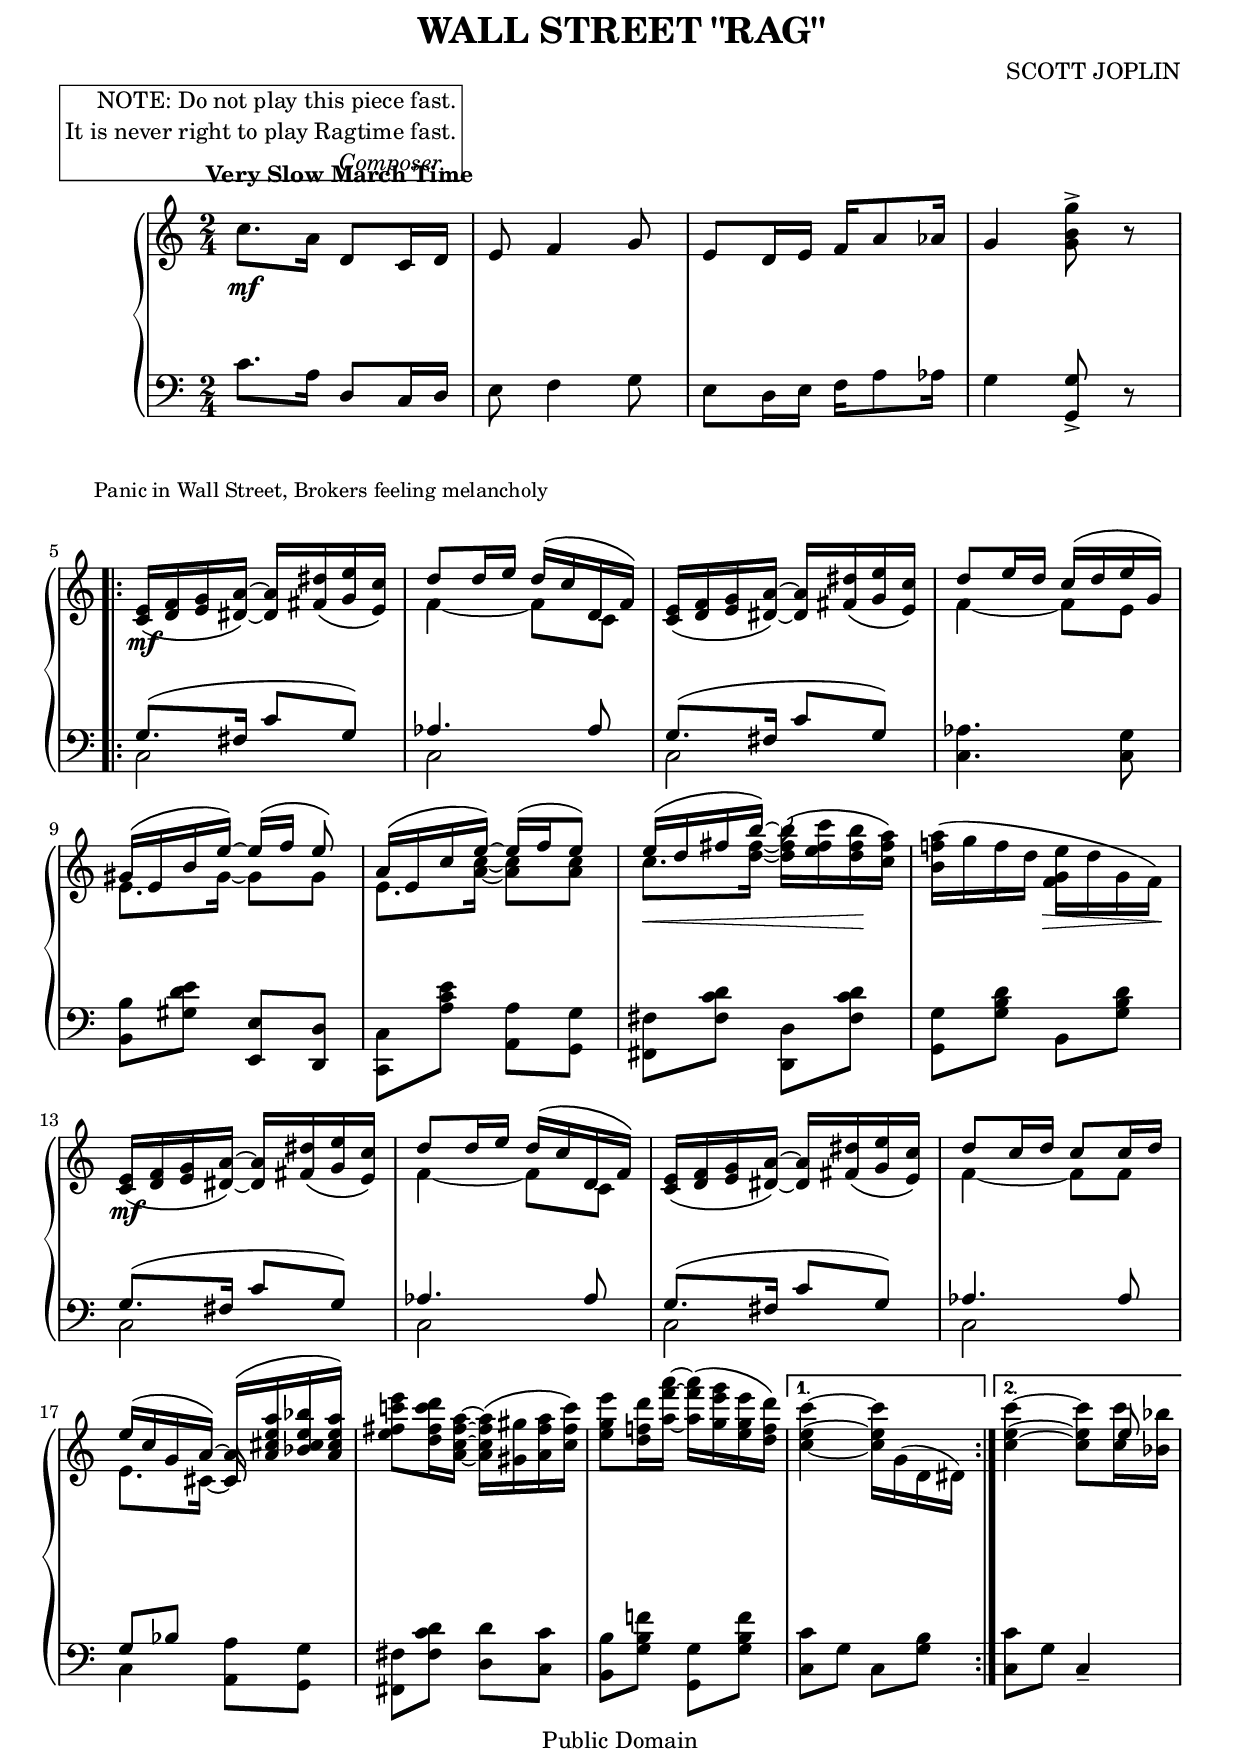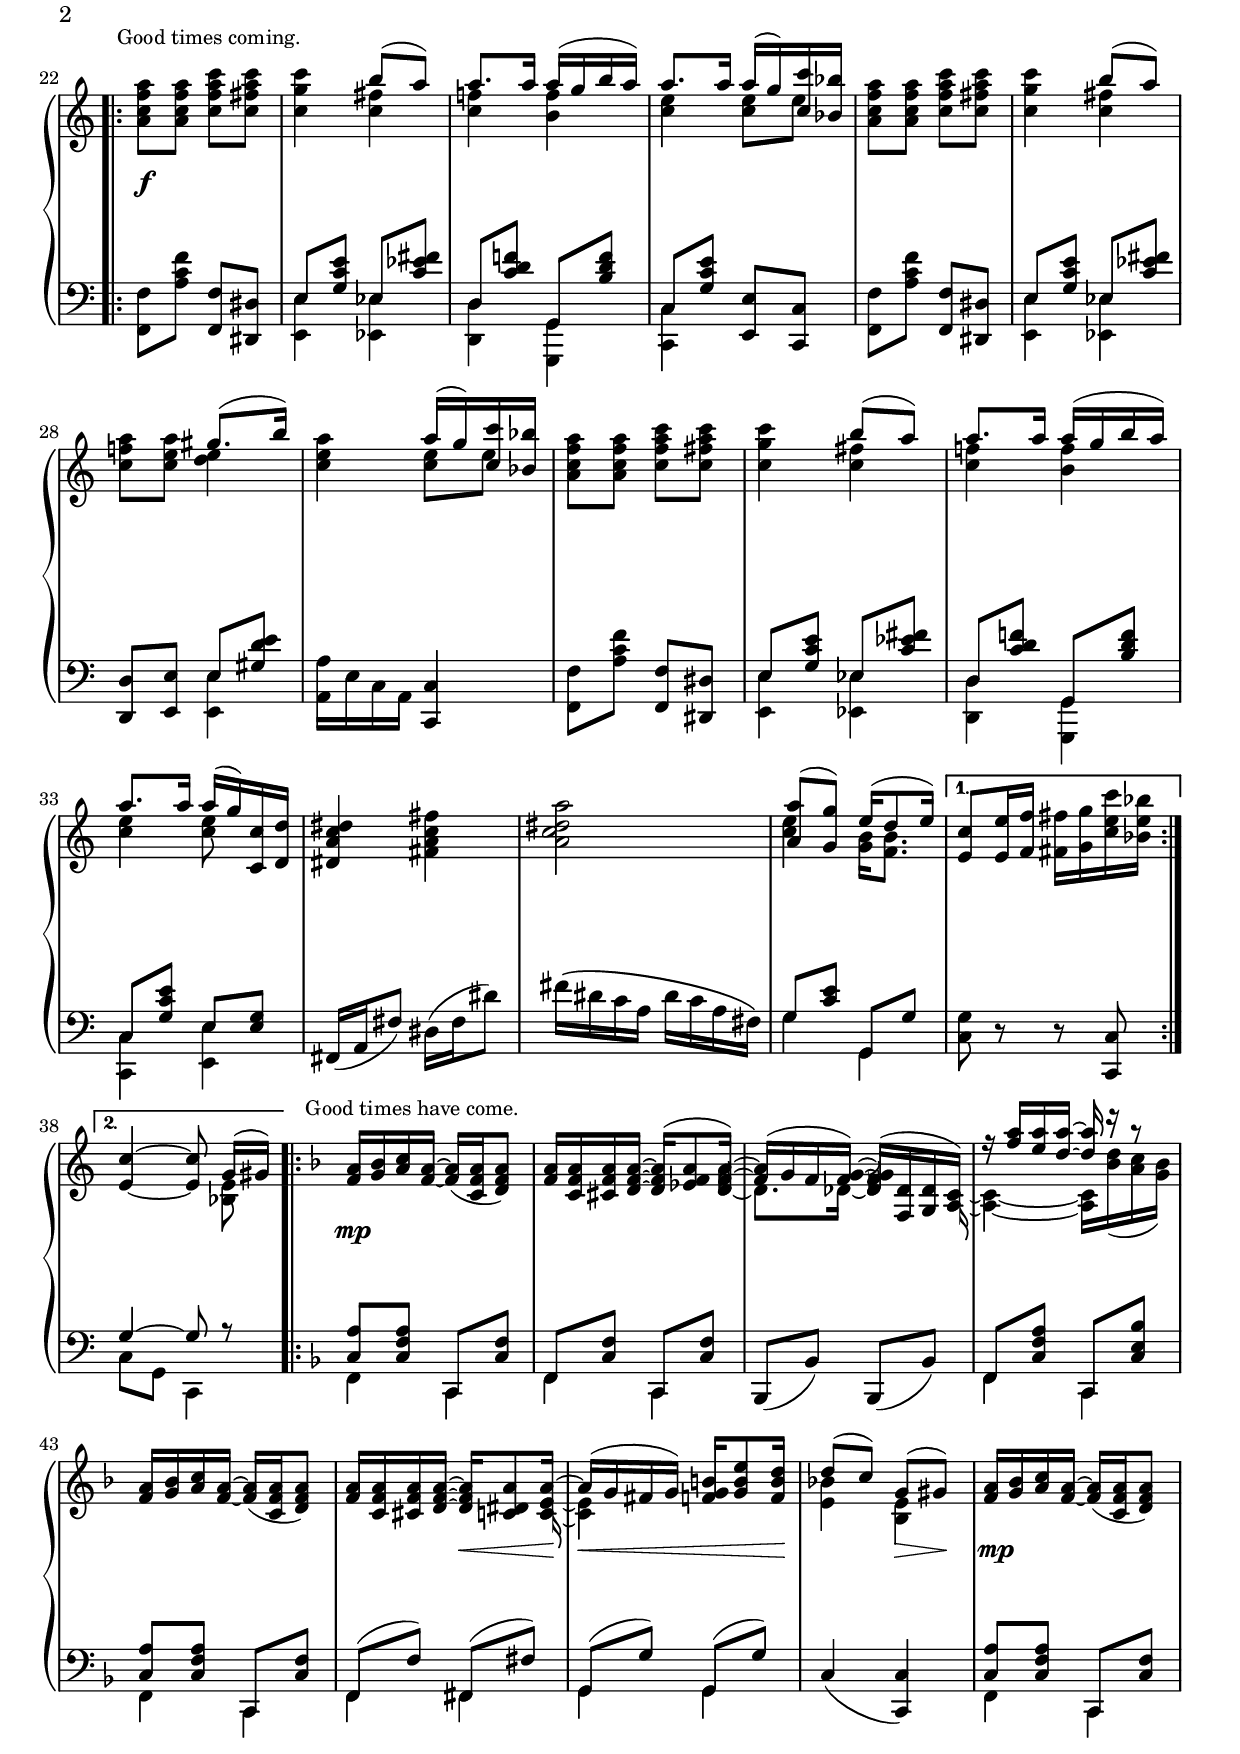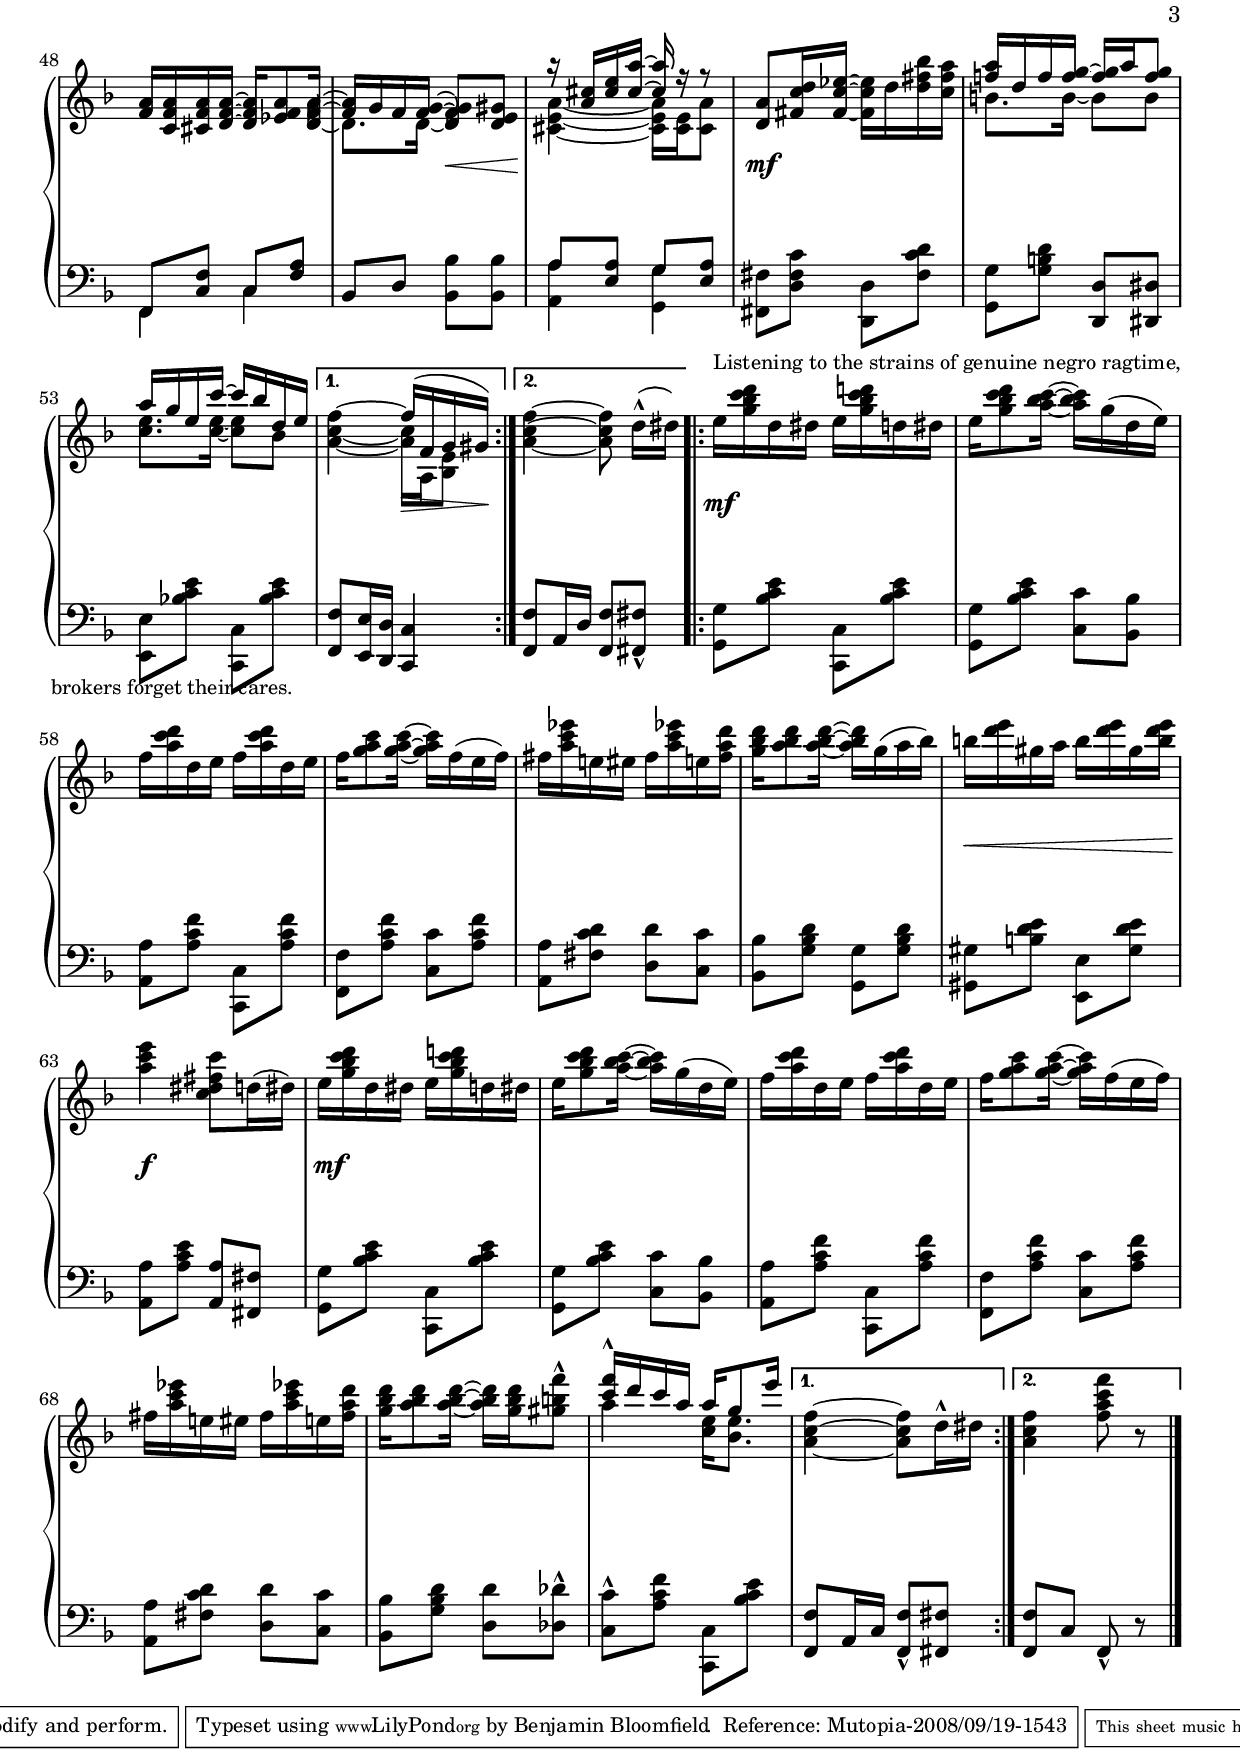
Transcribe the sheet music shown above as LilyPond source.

\version "2.10.10"
\include "english.ly"
\header {

 title="WALL STREET \"RAG\""
 composer="SCOTT JOPLIN"
 piece=\markup { \column { \override #'(box-padding . 0.5) 
		\override #'(extra-offset . #'( 12 . 2 )) \left-align \box 
		\column { \right-align { "NOTE: Do not play this piece fast." "It is never right to play Ragtime fast." \italic { \line { "Composer." \hspace #1.0 } } } } } }

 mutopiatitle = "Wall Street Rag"
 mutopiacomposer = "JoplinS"
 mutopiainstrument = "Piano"
 date = "1909"
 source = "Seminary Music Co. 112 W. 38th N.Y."
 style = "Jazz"
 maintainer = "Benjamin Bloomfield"
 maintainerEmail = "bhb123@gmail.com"
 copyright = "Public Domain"
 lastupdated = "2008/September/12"

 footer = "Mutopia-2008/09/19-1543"
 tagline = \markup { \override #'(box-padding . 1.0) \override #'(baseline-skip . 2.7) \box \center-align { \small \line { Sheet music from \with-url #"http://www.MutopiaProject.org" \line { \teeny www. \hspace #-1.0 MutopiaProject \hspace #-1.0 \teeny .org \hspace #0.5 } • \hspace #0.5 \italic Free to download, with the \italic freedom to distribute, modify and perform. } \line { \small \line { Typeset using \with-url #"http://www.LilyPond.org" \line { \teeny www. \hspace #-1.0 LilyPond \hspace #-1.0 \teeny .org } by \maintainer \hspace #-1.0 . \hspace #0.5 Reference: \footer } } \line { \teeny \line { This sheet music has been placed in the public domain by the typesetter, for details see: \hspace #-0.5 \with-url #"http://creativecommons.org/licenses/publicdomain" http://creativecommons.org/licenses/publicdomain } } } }
}

     stemExtend = \once \override Stem #'length = #22
     noStem = \once \override Stem #'length = #0
     noFlag = \once \override Stem #'flag-style = #'no-flag


\paper {
	between-system-padding = #0
	between-system-space = #0.1
	ragged-last-bottom=##f
	top-margin = 1\mm
	bottom-margin = 1\mm
	between-title-space = 0\mm
	page-top-space = 1\mm
}

     upper = \relative c'' {
       \clef treble
       \key c \major
       \time 2/4
\once \override TextScript #'extra-offset = #'( -3 . 2 )     
	c8.[^\markup \bold "Very Slow March Time" a16] d,8[ c16 d] |	%1
	e8 f4 g8 |			%2
	e8[ d16 e] f[ a8 af16] |	%3
	g4 <g b g'>8-> r |		%4
\break
	\repeat volta 2 {
\once \override TextScript #'extra-offset = #'( -4 . 3.0 )
	<e c>16[\(^\markup \smaller { "Panic in Wall Street, Brokers feeling melancholy" } <f d> <g e> <a ds,>]\)~ <a ds,>[ <fs ds'>\( <g e'> <e c'>]\) |		%5
	<< {\stemUp d'8[ d16 e] d16[\( c d, f]\) } \\
	     {\stemDown f4~ f8[ c] } >> | \stemNeutral				%6
	<e c>16[\( <f d> <g e> <a ds,>]\)~ <a ds,>[ <fs ds'>\( <g e'> <e c'>]\) |		%7
	<< {\stemUp d'8[ e16 d] c16[\( d e g,]\) } \\
	     {\stemDown f4~ f8[ e] } >>						%8

\break
	<< { \stemUp gs16[\( e b' e]\)~ e[\( f] e8]\) } \\
	     { \stemDown e,8.[ gs16]~ gs8[ gs] } >> |					%9
	<< { \stemUp a16[\( e c' e]\)~ e[( f e8]) } \\
	     { \stemDown e,8.[ <a c>16]~ <a c>8[ <a c>] } >> |				%10
	<< { \stemUp e'16[\( d fs b]\)~ \stemDown <b fs d>[\( <c fs, e> <b fs d> <a fs c>]\) } \\
	     { \stemDown c,8.[ <d fs>16]~ \noStem \noFlag
		 <d fs> s8. } >> |				%11
	<b f'! a>16[\( g' f d] <e g,f>[ d g, f]\)		%12

\break
	<e c>16[\( <f d> <g e> <a ds,>]\)~ <a ds,>[ <fs ds'>\( <g e'> <e c'>]\) |		%13
	<< {\stemUp d'8[ d16 e] d16[\( c d, f]\) } \\
	     {\stemDown f4~ f8[ c] } >> | \stemNeutral				%14
	<e c>16[\( <f d> <g e> <a ds,>]\)~ <a ds,>[ <fs ds'>\( <g e'> <e c'>]\) |		%15
	<< {\stemUp d'8[ c16 d] c8[ c16 d] } \\
	     {\stemDown f,4~ f8[ f] } >>							%16

\break
	<< {\stemUp e'16[\( c g a]\)~ <a cs,>[\( <a cs e a> <bf cs e bf'> <a cs e a>]\) } \\
	   {\stemDown e8.[ cs16]~ \noFlag \stemUp cs s8. } >> |						%17
	\stemNeutral
	<e' fs c'! e>8[ <d fs c' d>16 <a c fs a>]~ <a c fs a>[\( <gs gs'> <a fs' a> <c fs c'>]\) |	%18
	<e g e'>8[ <d f! d'>16 <a' f' a>]~ <a f' a>[\( <g e' g> <e g e'> <d f d'>]\) |			%18
	}
	\alternative {
		{ <c e c'>4~ <c e c'>16[ g( d ds]) }
		{ << { \stemDown <c' e c'>4~ <c e c'>8[ <c c'>16 <bf bf'>] } \\
		     { \stemUp s4. e8 } >> }
	}
	\stemNeutral

\pageBreak
%Page Two
	\repeat volta 2 {
\once \override TextScript #'extra-offset = #'( -2 . 1.5 )
	<a, c f a>8[^\markup \smaller { "Good times coming." } <a c f a>] <c f a c>[ <c fs a c>] |	%22
	<c g' c>4
	<< { \stemUp b'8[( a]) } \\
	   { \stemDown <fs c>4 } >> |				%23
	<< { \stemUp a8.[ a16] a[( g b a]) } \\
	   { \stemDown <f! c>4 <f b,> } >> |			%24
	<< { \stemUp a8.[ a16] a[( g) <c c,> <bf bf,>] } \\
	   { \stemDown <c, e>4 <c e>8[ e] } >> |			%25
	\stemNeutral
	<a, c f a>8[ <a c f a>] <c f a c>[ <c fs a c>] |	%26
	<c g' c>4
	<< { \stemUp b'8[( a]) } \\
	   { \stemDown <fs c>4 } >> |				%27
	
%\break
	\stemNeutral
	<c f! a>8[ <c e a>]
	<< { \stemUp gs'8.[( b16]) } \\
	   { \stemDown <d, e>4 } >> |				%28
	\stemNeutral
	<c e a>4
	<< { \stemUp a'16[( g) <c c,> <bf bf,>] } \\
	   { \stemDown <c, e>8[ e] } >> |			%29
	\stemNeutral
	<a, c f a>8[ <a c f a>] <c f a c>[ <c fs a c>] |	%30
	<c g' c>4
	<< { \stemUp b'8[( a]) } \\
	   { \stemDown <fs c>4 } >> |				%31
	<< { \stemUp a8.[ a16] a[( g b a]) } \\
	   { \stemDown <f! c>4 <f b,> } >> |			%32

%\break
	<< { \stemUp a8.[ a16] a[( g) <c, c,> <d d,>] } \\
	   { \stemDown <c e >4 <c e>8 s } >> |			%33
	\stemNeutral
	<ds, a' c ds>4 <fs a c fs> |				%34
	<a c ds a'>2 |						%35
	<< { \stemUp <a a'>8[( <g g'>]) e'16[( d8 e16]) } \\
	   { \stemDown <c e>4 <g b>16[ <f b>8.] } >> |		%36
	\stemNeutral
	} % end repeat
	\alternative {
		{ <e c'>8[ <e e'>16 <f f'>] <fs fs'>[ <g g'> <c e c'> <bf e bf'>] }
%\break
		{ <c e,>4~ <c e,>8
		  << { \stemUp g16[( gs]) } \\
		     { \stemDown <e bf>8 } >> }
	}

	\key f \major
	\repeat volta 2 {
\once \override TextScript #'extra-offset = #'( -4 . 1.0 )
	<f a>16[^\markup \smaller { "Good times have come." } <g bf> <a c> <f a>]~ <f a>[( <a f c> <a f d>8]) |				%39
	<< { \stemUp <f a>16[ <c f a> <cs f a> <d f a>]~ <d f a>[( <ef f a>8 <d f a>16])~ |	%40
		<f a>16[( g f <f g>])~ <df f g>[( <df f,> <df g,> <c a>]) |			%41
		r <f' a>[ <e a> <d a'>]~ <d a'> r16 r8 | } \\		%42
	   { \stemDown s4. s16 \noStem \noFlag d,16~ |						%40
		d8.[ df16]~ \noStem \noFlag df s8 \noStem \noFlag \stemUp <c a>16~ |		%41
		\stemDown <c a>4~ <c a>16[ <bf' d>( <a c> <g bf>]) | } >> 			%42

%\break
	\stemNeutral
	<f a>16[ <g bf> <a c> <f a>]~ <f a>[( <a f c> <a f d>8]) |				%43
	<< { \stemUp <f a>16[ <c f a> <cs f a> <d f a>]~ <d f a>[ <c ds a'>8 <c e a>16]~ |	%44
		a'[( g fs g]) } \\
	   { \stemDown s4. s16 \noStem \noFlag \stemUp <e c>16~ |				%43
		\stemDown <e c>4 } >>
	\stemNeutral
	<f g b>16[ <g b e>8 <f b d>16] |							%44
	<< { \stemUp d'8[( c]) g[( gs]) } \\
	   { \stemDown <e bf'!>4 <e bf> } >> |							%45
	<f a>16[ <g bf> <a c> <f a>]~ <f a>[( <a f c> <a f d>8]) |				%46

\pageBreak
% Page 3

	<< { \stemUp <f a>16[ <c f a> <cs f a> <d f a>]~ <d f a>[ <ef f a>8 <d f a>16]~ |	%48
		<f a>16[ g f <f g>]~ <d f g>8[ <d e gs>] |} \\					%49
	 { \stemDown s4.. \noStem \noFlag d16~ |
		d8.[ d16]~ \noStem \noFlag d8 s8 | } >>
	<< { \stemUp r16 <a' cs>[ <cs e> <cs a'>]~ <cs a'> r16 r8 } \\
	   { \stemDown <a e cs>4~ <a e cs>16[ <e cs> <a cs,>8] } >> |
	\stemNeutral
	<a d,>8[ <d c fs,>16 <ef c fs,>]~ <ef c fs,>[ d <d fs bf> <c fs a>] |
	<< { \stemUp <f! a>[ d f <f g>]~ <f g>[ a <f g>8] } \\
	   { \stemDown b,8.[ b16]~ b8[ b] } >> |

%\break
	<< { \stemUp a'16[ g e c']~ c[ bf d, e] } \\
	   { \stemDown <c e>8.[ <c e>16]~ <c e>8[ bf] } >> |
	} % end repeat
	\alternative {
		{ << { \stemDown \noStem \noFlag f'4~ \stemUp f16[( f, g gs]) } \\
			{ \stemDown <a c f>4~ <a c>16[ a, <bf e>8] \stemNeutral } >> }
		{ <a' c f>4~ <a c f>8 d16[(-^ ds]) }
	}

	\repeat volta 2 {
\once \override TextScript #'padding = #4
	e16[^\markup \smaller { "Listening to the strains of genuine negro ragtime," } <g bf c d> d ds] e[ <g bf c d!> d ds] |
	e[ <g bf c d>8 <a bf c>16]~ <a bf c>[ g( d e]) |

\break
\once \override TextScript #'extra-offset = #'( -8.5 . 2.5 )
	f[^\markup \smaller { "brokers forget their cares." } <a c d> d, e] f[ <a c d> d, e] |
	f[ <g a c>8 <g a c>16]~ <g a c>[ f( e f]) |
	fs[ <a c ef> e! es] fs[ <a c ef!> e! <fs a d>] |
	<g bf d>[ <a bf d>8 <a bf d>16]~ <a bf d>[ g( a bf]) |
	b[ <d e> gs, a] b[ <d e> gs, <b d e>] |

%\break
	<a c e>4 <c fs, ds c>8[ d,16( ds]) |
	e16[ <g bf c d> d ds] e[ <g bf c d!> d ds] |
	e[ <g bf c d>8 <a bf c>16]~ <a bf c>[ g( d e]) |
	f[ <a c d> d, e] f[ <a c d> d, e] |
	f[ <g a c>8 <g a c>16]~ <g a c>[ f( e f]) |

	fs[ <a c ef> e! es] fs[ <a c ef!> e! <fs a d>] |
	<g bf d>[ <a bf d>8 <a bf d>16]~ <a bf d>[ <g bf d> <gs b f'>8-^] |
	<< { \stemUp <c f>16[^^ d c a] a[ g8 e'16] } \\
	   { \stemDown a,4 <e c>16[ <e bf>8.] \stemNeutral } >> |	
	}
	\alternative {
		{ <a, c f>4~ <a c f>8[ d16-^ ds] }
		{ <a c f>4 <f' a c f>8 r \bar "|." }
	}
\pageBreak
     }
     
     lower = \relative c' {
       \clef bass
       \key c \major
       \time 2/4
     
	c8.[ a16] d,8[ c16 d] |	%1
	e8 f4 g8 |			%2
	e8[ d16 e] f[ a8 af16] |	%3
	g4 <g g,>8-> r |		%4

%\break
	<< { \stemUp g8.[\( fs16] c'8[ g]\) } \\
	   { \stemDown c,2 } >> |			%5
	<< { \stemUp af'4. af8 } \\
	   { \stemDown c,2 } >> |			%6
	<< { \stemUp g'8.[\( fs16] c'8[ g]\) } \\
	   { \stemDown c,2 } >> |			%7
	\stemNeutral <c af'>4. <c g'>8 |		%8

%\break
	<b b'>8[ <gs' d' e>] <e e,>[ <d d,>] |
	<c c,>[ <a' c e>] <a a,>[ <g g,>] |		%10
	<fs fs,>[ <fs c' d>] <d d,>[ <fs c' d>] |
	<g g,>[ <g b d>] b,[ <g' b d>] |		%12

%\break
	<< { \stemUp g8.[\( fs16] c'8[ g]\) } \\
	   { \stemDown c,2 } >> |			%13
	<< { \stemUp af'4. af8 } \\
	   { \stemDown c,2 } >> |			%14
	<< { \stemUp g'8.[\( fs16] c'8[ g]\) } \\
	   { \stemDown c,2 } >> |			%15
	<< { \stemUp af'4. af8 } \\
	   { \stemDown c,2 } >> |			%16

%\break
	<< { \stemUp g'8[ bf8] } \\
	   { \stemDown c,4 } >>
	<a a'>8[ <g g'>] |				%17
	<fs fs'>[ <fs' c' d>] <d d'>[ <c c'>] |		%18
	<b b'>[ <g' b f'!>] <g g,>[ <g b f'>] |		%19

	<c c,>[ g] c,[ <g' b>] |			%20
	<c c,>[ g] c,4-- |				%21


\pageBreak
% Page Two

	<f f,>8[ <a c f>] <f f,>[ <ds ds,>] |		%22
	<< { \stemUp e[ <g c e>] ef[ <c' ef fs>] |	%23
		d,[ <c' d f!>] g,[ <b' d f>] |		%24
		c,[ <g' c e>] } \\
	   { \stemDown <e e,>4 <ef ef,> |		%23
		<d d,> <g, g,> |			%24
		<c c,> } >>
	\stemNeutral
	<e e,>8[ <c c,>] |				%25
	<f f,>[ <a c f>] <f f,>[ <ds ds,>] |		%26
	<< { \stemUp e8[ <g c e>] ef[ <c' ef fs>] } \\
	   { \stemDown <e, e,>4 <ef ef,> } >>		%27
	\stemNeutral

%\break
	<d d,>8[ <e e,>]
	<< { \stemUp e[ <gs d' e>] } \\
	   { \stemDown <e e,>4 } >> |			%28
	<a a,>16[ e c a] <c c,>4 |			%29
	<f f,>8[ <a c f>] <f f,>[ <ds ds,>] |		%30
	<< { \stemUp e[ <g c e>] ef[ <c' ef fs>] |	%31
		d,[ <c' d f!>] g,[ <b' d f>] |		%32
		c,[ <g' c e>] e[ <e g>] } \\
	   { \stemDown <e e,>4 <ef ef,> |		%31
		<d d,> <g, g,> |			%32
		<c c,> <e e,> } >> |			%33
	\stemNeutral
	fs,16[( a fs'8]) ds16[( fs ds'8]) |		%34
	fs16[\( ds c a] ds c a fs]\) |			%35
	<< { \stemUp g8[ <c e>] g,[ g'] } \\
	   { \stemDown g4 g,] } >> |			%36
	\stemNeutral
	<c g'>8 r r <c c,> |				%37

%\break
	<< { \stemUp g'4~ g8 r } \\
	   { \stemDown c,8[ g] c,4 } >> |		%38

% Good times have come
	\key f \major
	<< { \stemUp <c' a'>8[ <c f a>] c,[ <c' f>] |
		f,[ <c' f>] c,[ <c' f>] } \\
	   { \stemDown f,4 c | f c } >> |
	\stemNeutral
	bf8[( bf']) bf,[( bf']) |
	<< { \stemUp f8[ <c' f a>] c,[ <c' e bf'>] |
		<c a'>[ <c f a>] c,[ <c' f>] |
		f,[( f']) fs,[( fs']) |
		g,[( g']) g,[( g']) | } \\
	   { \stemDown f,4 c | f c | f fs | g g } >>
	\stemNeutral
	c4( <c c,>) |
	<< { \stemUp <c a'>8[ <c f a>] c,[ <c' f>] |
		f,[ <c' f>] c[ <f a>] } \\
	   { \stemDown f,4 c | f c' } >> |
%Page 3
	\stemNeutral
	bf8[ d] <bf bf'>[ <bf bf'>] |
	<< { \stemUp a'8[ <a e>] g[ <a e>] } \\
	   { \stemDown <a a,>4 <g g,> } >> |
	<fs fs,>8[ <d fs c'>] <d d,>[ <fs c' d>] |
	<g g,>[ <g b d>] <d d,>[ <ds ds,>] |

%\break
	<e e,>[ <bf'! c e>] <c, c,>[ <bf' c e>] |

	%alternative 1
	<f f,>8[ <e e,>16 <d d,>] <c c,>4 |

	%alternative 2
	<f f,>8[ a,16 d] <f f,>8[ <fs fs,>]-^ |

% Listening to the strains of genuine negro ragtime, brokers forget their cares.
	<g g,>8[ <bf c e>] <c, c,>[ <bf' c e>] |
	<g g,>[ <bf c e>] <c c,>[ <bf bf,>] |

%\break
	<a a,>[ <a c f>] <c, c,>[ <a' c f>] |
	<f f,>[ <a c f>] <c c,>[ <a c f>] |
	<a a,>[ <fs c' d>] <d d'>[ <c c'>] |
	<bf bf'>[ <g' bf d>] <g g,>[ <g bf d>] |
	<gs gs,> <b d e>] <e, e,>[ <gs d' e>] |

%\break
	<a a,>[ <a c e>] <a a,>[ <fs fs,>] |
	<g g,>8[ <bf c e>] <c, c,>[ <bf' c e>] |
	<g g,>[ <bf c e>] <c c,>[ <bf bf,>] |
	<a a,>[ <a c f>] <c, c,>[ <a' c f>] |
	<f f,>[ <a c f>] <c c,>[ <a c f>] |

%\break
	<a a,>[ <fs c' d>] <d d'>[ <c c'>] |
	<bf bf'>[ <g' bf d>] <d d'>[ <df df'>]-^ |
	<c c'>[-^ <a' c f>] <c, c,>[ <bf' c e>] |

	%alternative 1
	<f f,>8[ a,16 c] <f f,>8[-^ <fs fs,>] |

	%alternative 2
	<f f,>[ c] f,8-^ r
     }
     
     dynamics = {
	s2\mf | s2 * 3 |
	s2\mf | s2 * 3 |
	s2 *2 | s4.\< s8\! | s4 s8.\> s16\! |
	s2\mf | s2 * 3 |
	s2 * 5 |

%Page 2
	s2\f | s2 * 5 |
	s2 * 5 |
	s2 * 5 |
	s2 | s2\mp | s2 * 3 |
	s2 | s4 s8.\< s16\! | s4.\< s16 s16\! | s4 s8\> s8\! | s32 s4...\mp |

%Page 3
	s2 | s4 s8\< s8\! | s2 | s2\mf | s2 |
	s2 | s4 \once \override DynamicLineSpanner #'padding = #3.5 s8.\> s16\! | s2 | s2\mf | s2 |
	s2 * 4 | s4..\< s16\! |
	s2\f | s32 s4...\mf | s2 * 3 |
	s2 * 5 |
     }
     
     pedal = {
%       s2\sustainDown s2\sustainUp
     }
     
     \score {
       \new PianoStaff <<
         \new Staff = "upper" \upper
         \new Dynamics = "dynamics" \dynamics
         \new Staff = "lower" <<
           \clef bass
           \lower
         >>
         \new Dynamics = "pedal" \pedal
       >>
       \layout {
         \context {
           \type "Engraver_group"
           \name Dynamics
           \alias Voice % So that \cresc works, for example.
           \consists "Output_property_engraver"
     
           \override VerticalAxisGroup #'minimum-Y-extent = #'(-1 . 1)
           pedalSustainStrings = #'("Ped." "*Ped." "*")
           pedalUnaCordaStrings = #'("una corda" "" "tre corde")
     
           \consists "Piano_pedal_engraver"
           \consists "Script_engraver"
           \consists "Dynamic_engraver"
           \consists "Text_engraver"
     
           \override TextScript #'font-size = #2
           \override TextScript #'font-shape = #'italic
           \override DynamicText #'extra-offset = #'(0 . 2.5)
           \override Hairpin #'extra-offset = #'(0 . 2.5)
     
           \consists "Skip_event_swallow_translator"
     
           \consists "Axis_group_engraver"
         }
         \context {
           \PianoStaff
           \accepts Dynamics
           \override VerticalAlignment #'forced-distance = #7
         }
       }
     }
     \score {
       \new PianoStaff <<
         \new Staff = "upper" << \upper \dynamics >>
         \new Staff = "lower" << \lower \dynamics >>
         \new Dynamics = "pedal" \pedal
       >>
       \midi {
         \context {
           \type "Performer_group"
           \name Dynamics
           \consists "Piano_pedal_performer"
         }
         \context {
           \PianoStaff
           \accepts Dynamics
         }
       }
     }
